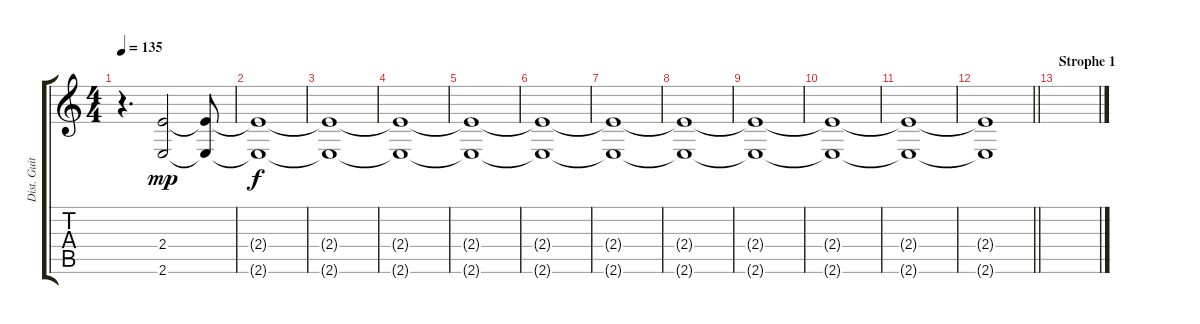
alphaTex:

\track ("Dist. Guitar" "Dist. Guit") {instrument distortionguitar}
\staff {score tabs}
\tuning (E4 B3 G3 D3 A2 D2) {hide}
\ts (4 4)
\tempo 135
\clef g2
\ks c
r.4{d dy mp instrument distortionguitar} (2.4 2.6).2 (2.4{t} 2.6{t}).8 |
(2.4{t} 2.6{t}).1{dy f} |
(2.4{t} 2.6{t}).1 |
(2.4{t} 2.6{t}).1 |
(2.4{t} 2.6{t}).1 |
(2.4{t} 2.6{t}).1 |
(2.4{t} 2.6{t}).1 |
(2.4{t} 2.6{t}).1 |
(2.4{t} 2.6{t}).1 |
(2.4{t} 2.6{t}).1 |
(2.4{t} 2.6{t}).1 |
\barLineRight lightlight
(2.4{t} 2.6{t}).1 |
\section ("" "Strophe 1")
